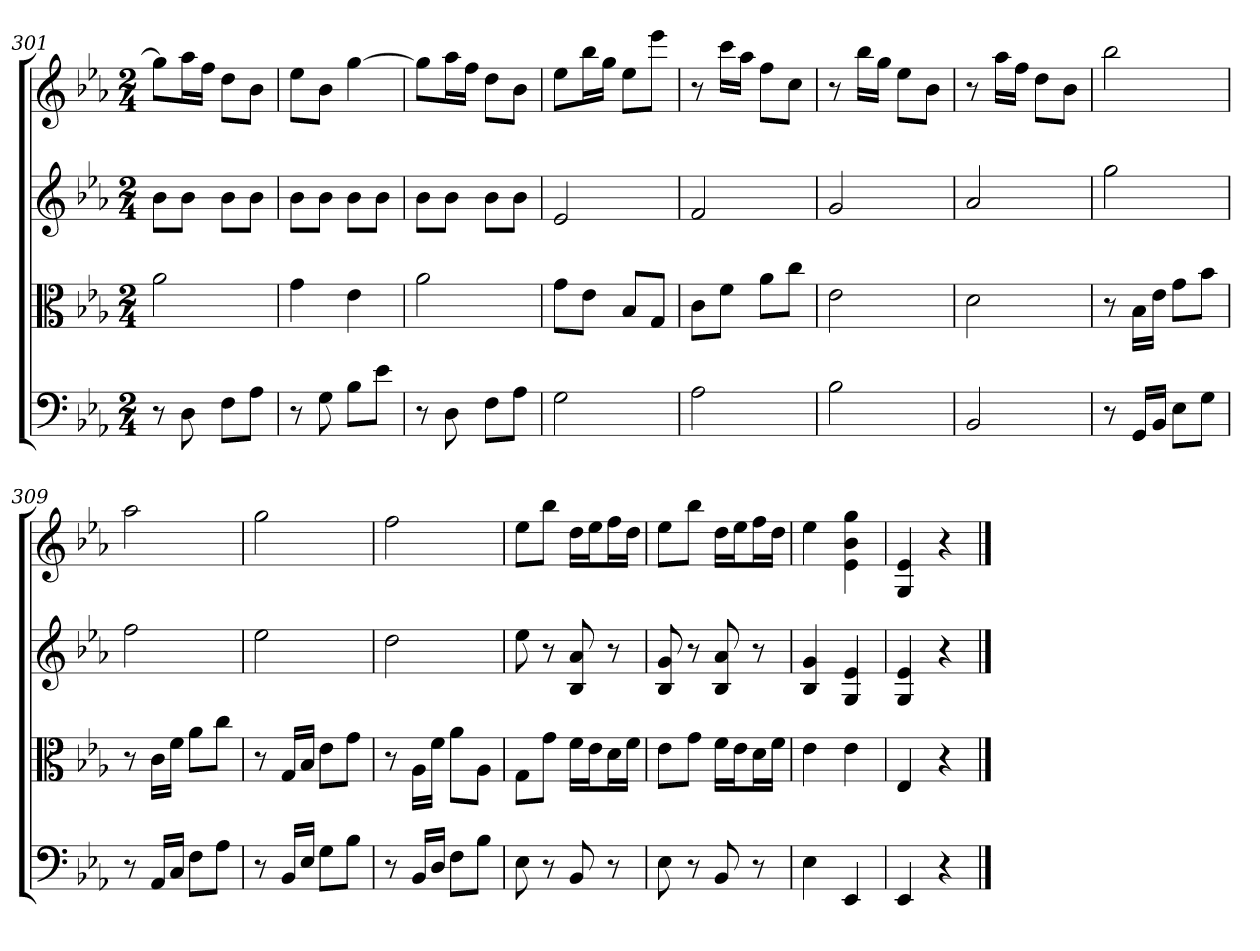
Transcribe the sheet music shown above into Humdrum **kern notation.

**kern	**kern	**kern	**kern
*part4	*part3	*part2	*part1
*staff4	*staff3	*staff2	*staff1
*clefF4	*clefC3	*	*
*k[b-e-a-]	*k[b-e-a-]	*k[b-e-a-]	*k[b-e-a-]
*E-:	*E-:	*E-:	*E-:
*M2/4	*M2/4	*M2/4	*M2/4
=301	=301	=301	=301
8r	2a-	8b-L	8ggL]
8D	.	8b-J	16aa-L
.	.	.	16ffJJ
8F\L	.	8b-L	8ddL
8A-\J	.	8b-J	8b-J
=302	=302	=302	=302
8r	4g	8b-L	8ee-L
8G	.	8b-J	8b-J
8B-\L	4e-	8b-L	[4gg
8e-\J	.	8b-J	.
=303	=303	=303	=303
8r	2a-	8b-L	8ggL]
8D	.	8b-J	16aa-L
.	.	.	16ffJJ
8F\L	.	8b-L	8ddL
8A-\J	.	8b-J	8b-J
=304	=304	=304	=304
2G	8g\L	2e-	8ee-L
.	8e-\J	.	16bb-L
.	.	.	16ggJJ
.	8B-/L	.	8ee-L
.	8G/J	.	8eee-J
=305	=305	=305	=305
2A-	8c\L	2f	8r
.	8f\J	.	16cccLL
.	.	.	16aa-JJ
.	8a-\L	.	8ffL
.	8cc\J	.	8ccJ
=306	=306	=306	=306
2B-	2e-	2g	8r
.	.	.	16bb-LL
.	.	.	16ggJJ
.	.	.	8ee-L
.	.	.	8b-J
=307	=307	=307	=307
2BB-	2d	2a-	8r
.	.	.	16aa-LL
.	.	.	16ffJJ
.	.	.	8ddL
.	.	.	8b-J
=308	=308	=308	=308
8r	8r	2gg	2bb-
16GG/LL	16B-\LL	.	.
16BB-/JJ	16e-\JJ	.	.
8E-\L	8g\L	.	.
8G\J	8b-\J	.	.
=309	=309	=309	=309
8r	8r	2ff	2aa-
16AA-/LL	16c\LL	.	.
16C/JJ	16f\JJ	.	.
8F\L	8a-\L	.	.
8A-\J	8cc\J	.	.
=310	=310	=310	=310
8r	8r	2ee-	2gg
16BB-/LL	16G/LL	.	.
16E-/JJ	16B-/JJ	.	.
8G\L	8e-\L	.	.
8B-\J	8g\J	.	.
=311	=311	=311	=311
8r	8r	2dd	2ff
16BB-/LL	16A-\LL	.	.
16D/JJ	16f\JJ	.	.
8F\L	8a-\L	.	.
8B-\J	8A-\J	.	.
=312	=312	=312	=312
8E-	8G\L	8ee-	8ee-L
8r	8g\J	8r	8bb-J
8BB-	16f\LL	8B- 8a-	16ddLL
.	16e-\J	.	16ee-J
8r	16d\L	8r	16ffL
.	16f\JJ	.	16ddJJ
=313	=313	=313	=313
8E-	8e-\L	8B- 8g	8ee-L
8r	8g\J	8r	8bb-J
8BB-	16f\LL	8B- 8a-	16ddLL
.	16e-\J	.	16ee-J
8r	16d\L	8r	16ffL
.	16f\JJ	.	16ddJJ
=314	=314	=314	=314
4E-	4e-	4B- 4g	4ee-
4EE-	4e-	4G 4e-	4e- 4b- 4gg
=315	=315	=315	=315
4EE-	4E-	4G 4e-	4G 4e-
4r	4r	4r	4r
==	==	==	==
*-	*-	*-	*-
